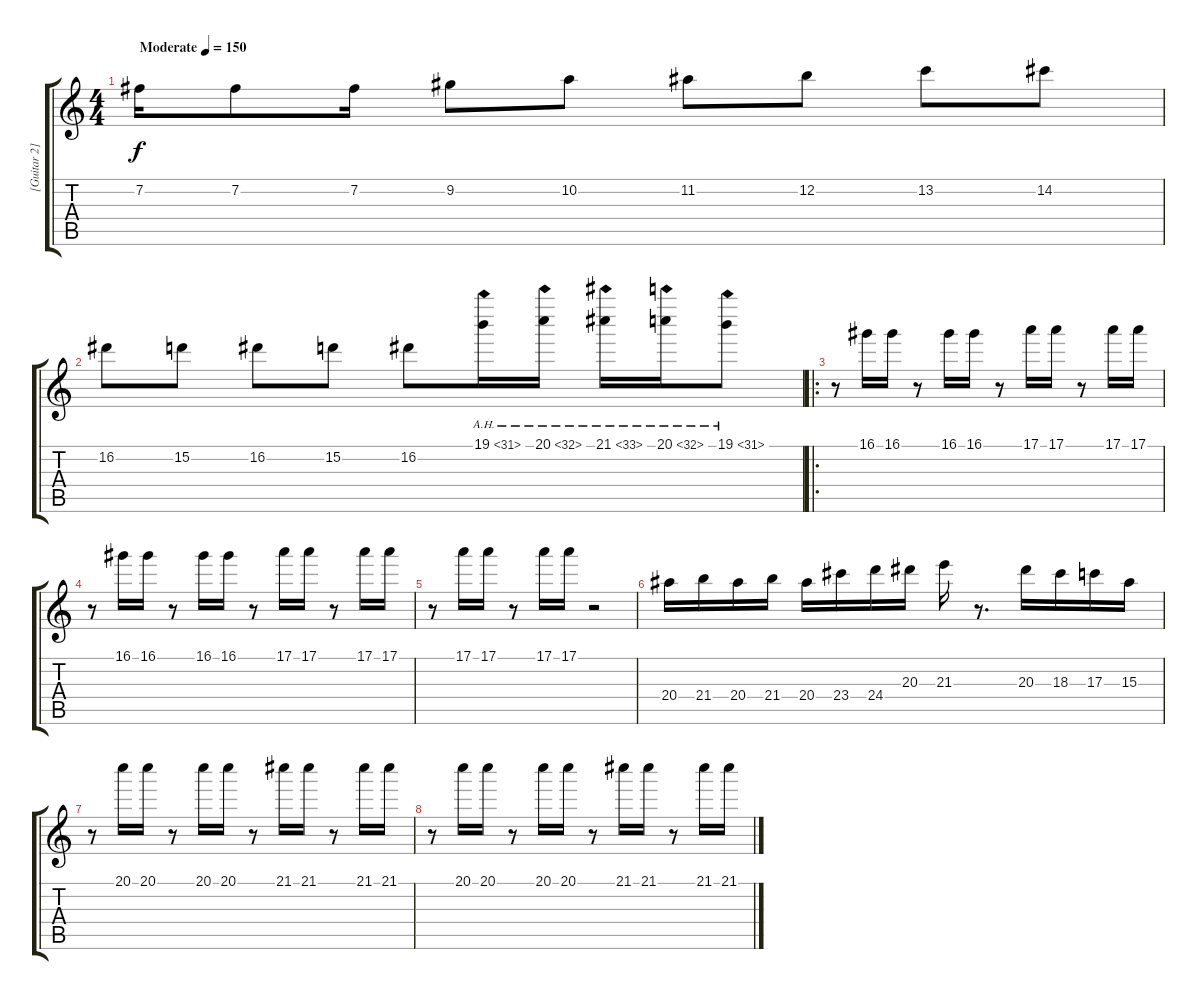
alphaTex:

\track ("[Guitar 2]" "[Guitar 2]") {instrument overdrivenguitar}
\staff {score tabs}
\tuning (E4 B3 G3 D3 A2 E2) {hide}
\ts (4 4)
\tempo (150 "Moderate")
\clef g2
\ks c
7.2.16{dy f instrument overdrivenguitar} 7.2.8 7.2.16 9.2.8 10.2.8 11.2.8 12.2.8 13.2.8 14.2.8 |
16.2.8 15.2.8 16.2.8 15.2.8 16.2.8 19.1{ah 12}.16 20.1{ah 12}.16 21.1{ah 12}.16 20.1{ah 12}.16 19.1{ah 12}.8 |
\ro
r.8 16.1.16 16.1.16 r.8 16.1.16 16.1.16 r.8 17.1.16 17.1.16 r.8 17.1.16 17.1.16 |
r.8 16.1.16 16.1.16 r.8 16.1.16 16.1.16 r.8 17.1.16 17.1.16 r.8 17.1.16 17.1.16 |
r.8 17.1.16 17.1.16 r.8 17.1.16 17.1.16 r.2 |
20.4.16 21.4.16 20.4.16 21.4.16 20.4.16 23.4.16 24.4.16 20.3.16 21.3.16 r.8{d} 20.3.16 18.3.16 17.3.16 15.3.16 |
r.8 20.1.16 20.1.16 r.8 20.1.16 20.1.16 r.8 21.1.16 21.1.16 r.8 21.1.16 21.1.16 |
r.8 20.1.16 20.1.16 r.8 20.1.16 20.1.16 r.8 21.1.16 21.1.16 r.8 21.1.16 21.1.16
